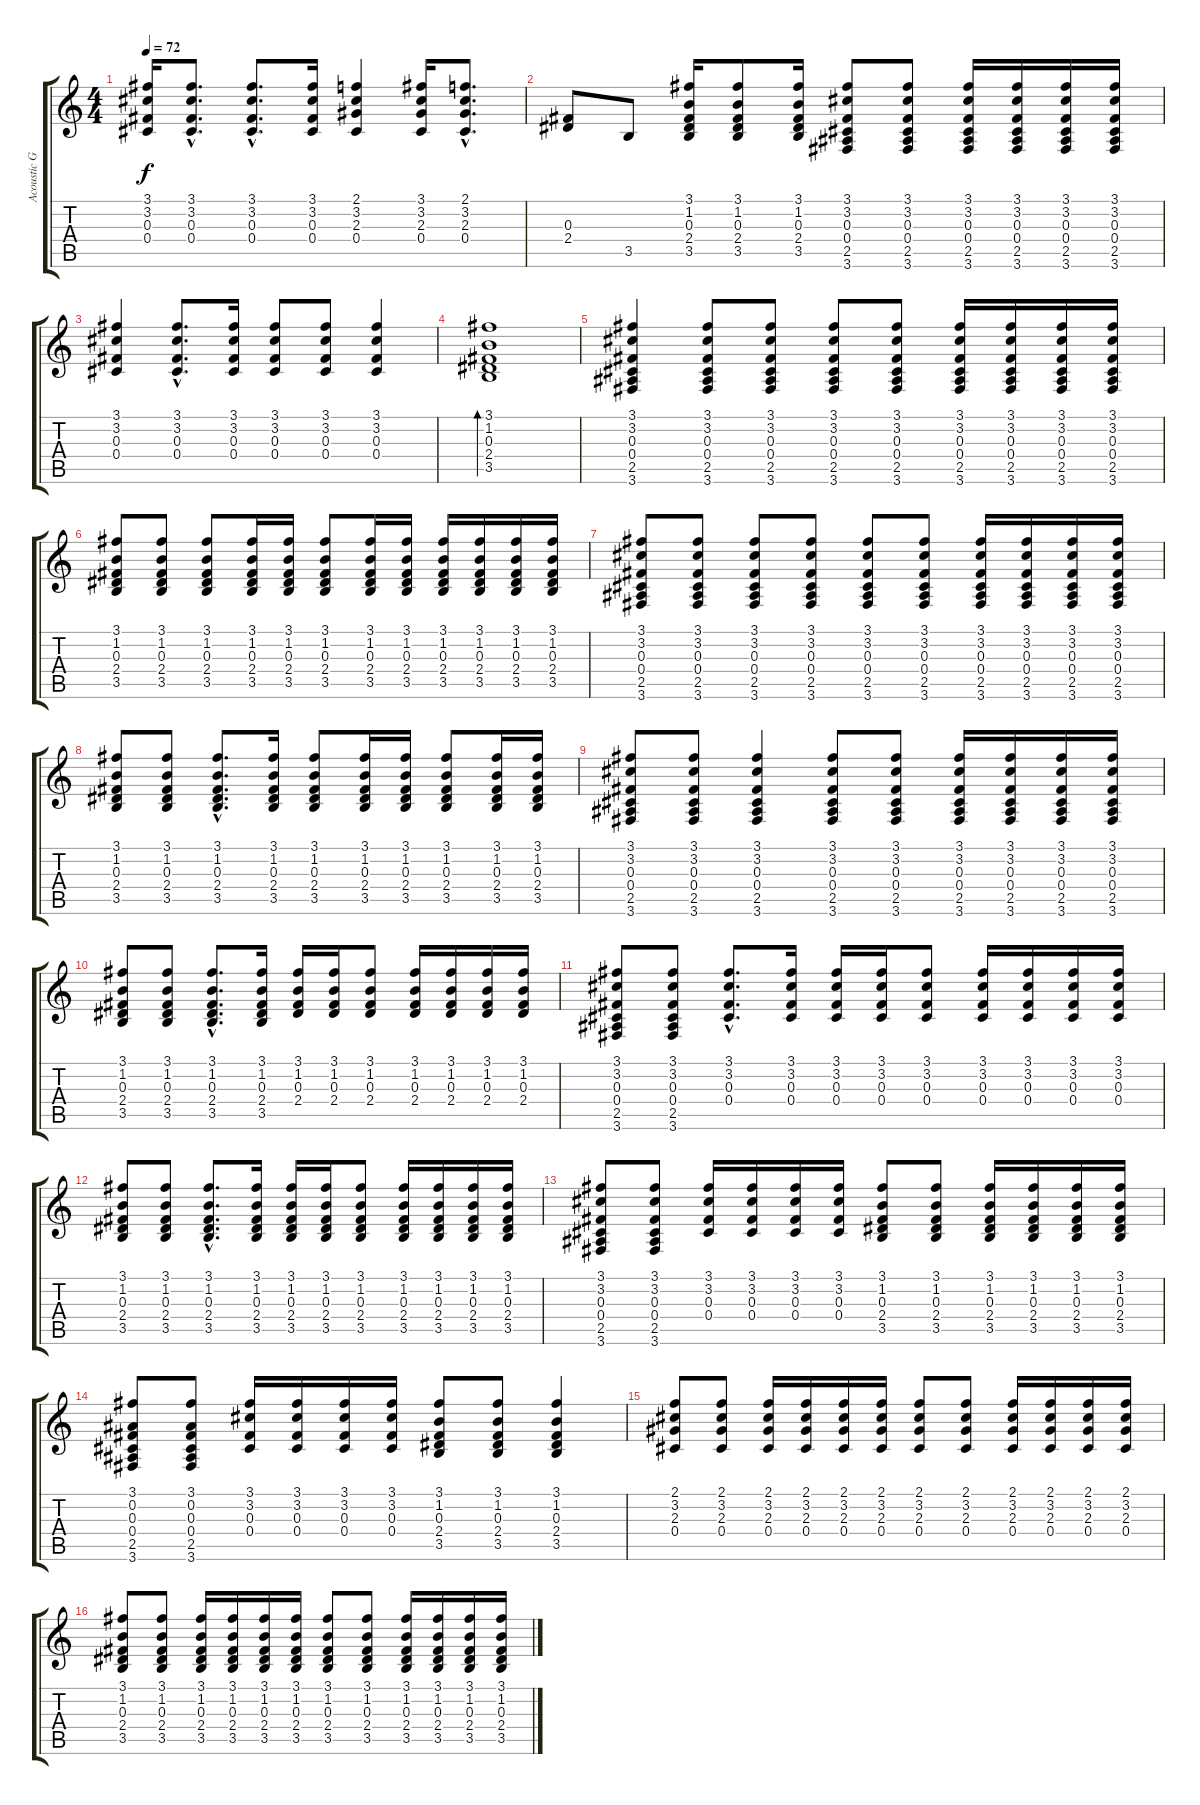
\track ("Acoustic Guitar" "Acoustic G") {instrument acousticguitarsteel}
\staff {score tabs}
\tuning (Eb4 Bb3 Gb3 Db3 Ab2 Eb2) {hide}
\ts (4 4)
\tempo 72
\clef g2
\ks c
(3.1 3.2 0.3 0.4).16{dy f} (3.1{hac} 3.2{hac} 0.3{hac} 0.4{hac}).8{d} (3.1{hac} 3.2{hac} 0.3{hac} 0.4{hac}).8{d} (3.1 3.2 0.3 0.4).16 (2.1 3.2 2.3 0.4).4 (3.1 3.2 2.3 0.4).16 (2.1{hac} 3.2{hac} 2.3{hac} 0.4{hac}).8{d} |
(0.3 2.4).8 3.5.8 (3.1 1.2 0.3 2.4 3.5).16 (3.1 1.2 0.3 2.4 3.5).8 (3.1 1.2 0.3 2.4 3.5).16 (3.1 3.2 0.3 0.4 2.5 3.6).8 (3.1 3.2 0.3 0.4 2.5 3.6).8 (3.1 3.2 0.3 0.4 2.5 3.6).16 (3.1 3.2 0.3 0.4 2.5 3.6).16 (3.1 3.2 0.3 0.4 2.5 3.6).16 (3.1 3.2 0.3 0.4 2.5 3.6).16 |
(3.1 3.2 0.3 0.4).4 (3.1{hac} 3.2{hac} 0.3{hac} 0.4{hac}).8{d} (3.1 3.2 0.3 0.4).16 (3.1 3.2 0.3 0.4).8 (3.1 3.2 0.3 0.4).8 (3.1 3.2 0.3 0.4).4 |
(3.1 1.2 0.3 2.4 3.5).1{bd 240} |
(3.1 3.2 0.3 0.4 2.5 3.6).4 (3.1 3.2 0.3 0.4 2.5 3.6).8 (3.1 3.2 0.3 0.4 2.5 3.6).8 (3.1 3.2 0.3 0.4 2.5 3.6).8 (3.1 3.2 0.3 0.4 2.5 3.6).8 (3.1 3.2 0.3 0.4 2.5 3.6).16 (3.1 3.2 0.3 0.4 2.5 3.6).16 (3.1 3.2 0.3 0.4 2.5 3.6).16 (3.1 3.2 0.3 0.4 2.5 3.6).16 |
(3.1 1.2 0.3 2.4 3.5).8 (3.1 1.2 0.3 2.4 3.5).8 (3.1 1.2 0.3 2.4 3.5).8 (3.1 1.2 0.3 2.4 3.5).16 (3.1 1.2 0.3 2.4 3.5).16 (3.1 1.2 0.3 2.4 3.5).8 (3.1 1.2 0.3 2.4 3.5).16 (3.1 1.2 0.3 2.4 3.5).16 (3.1 1.2 0.3 2.4 3.5).16 (3.1 1.2 0.3 2.4 3.5).16 (3.1 1.2 0.3 2.4 3.5).16 (3.1 1.2 0.3 2.4 3.5).16 |
(3.1 3.2 0.3 0.4 2.5 3.6).8 (3.1 3.2 0.3 0.4 2.5 3.6).8 (3.1 3.2 0.3 0.4 2.5 3.6).8 (3.1 3.2 0.3 0.4 2.5 3.6).8 (3.1 3.2 0.3 0.4 2.5 3.6).8 (3.1 3.2 0.3 0.4 2.5 3.6).8 (3.1 3.2 0.3 0.4 2.5 3.6).16 (3.1 3.2 0.3 0.4 2.5 3.6).16 (3.1 3.2 0.3 0.4 2.5 3.6).16 (3.1 3.2 0.3 0.4 2.5 3.6).16 |
(3.1 1.2 0.3 2.4 3.5).8 (3.1 1.2 0.3 2.4 3.5).8 (3.1{hac} 1.2{hac} 0.3{hac} 2.4{hac} 3.5{hac}).8{d} (3.1 1.2 0.3 2.4 3.5).16 (3.1 1.2 0.3 2.4 3.5).8 (3.1 1.2 0.3 2.4 3.5).16 (3.1 1.2 0.3 2.4 3.5).16 (3.1 1.2 0.3 2.4 3.5).8 (3.1 1.2 0.3 2.4 3.5).16 (3.1 1.2 0.3 2.4 3.5).16 |
(3.1 3.2 0.3 0.4 2.5 3.6).8 (3.1 3.2 0.3 0.4 2.5 3.6).8 (3.1 3.2 0.3 0.4 2.5 3.6).4 (3.1 3.2 0.3 0.4 2.5 3.6).8 (3.1 3.2 0.3 0.4 2.5 3.6).8 (3.1 3.2 0.3 0.4 2.5 3.6).16 (3.1 3.2 0.3 0.4 2.5 3.6).16 (3.1 3.2 0.3 0.4 2.5 3.6).16 (3.1 3.2 0.3 0.4 2.5 3.6).16 |
(3.1 1.2 0.3 2.4 3.5).8 (3.1 1.2 0.3 2.4 3.5).8 (3.1{hac} 1.2{hac} 0.3{hac} 2.4{hac} 3.5{hac}).8{d} (3.1 1.2 0.3 2.4 3.5).16 (3.1 1.2 0.3 2.4).16 (3.1 1.2 0.3 2.4).16 (3.1 1.2 0.3 2.4).8 (3.1 1.2 0.3 2.4).16 (3.1 1.2 0.3 2.4).16 (3.1 1.2 0.3 2.4).16 (3.1 1.2 0.3 2.4).16 |
(3.1 3.2 0.3 0.4 2.5 3.6).8 (3.1 3.2 0.3 0.4 2.5 3.6).8 (3.1{hac} 3.2{hac} 0.3{hac} 0.4{hac}).8{d} (3.1 3.2 0.3 0.4).16 (3.1 3.2 0.3 0.4).16 (3.1 3.2 0.3 0.4).16 (3.1 3.2 0.3 0.4).8 (3.1 3.2 0.3 0.4).16 (3.1 3.2 0.3 0.4).16 (3.1 3.2 0.3 0.4).16 (3.1 3.2 0.3 0.4).16 |
(3.1 1.2 0.3 2.4 3.5).8 (3.1 1.2 0.3 2.4 3.5).8 (3.1{hac} 1.2{hac} 0.3{hac} 2.4{hac} 3.5{hac}).8{d} (3.1 1.2 0.3 2.4 3.5).16 (3.1 1.2 0.3 2.4 3.5).16 (3.1 1.2 0.3 2.4 3.5).16 (3.1 1.2 0.3 2.4 3.5).8 (3.1 1.2 0.3 2.4 3.5).16 (3.1 1.2 0.3 2.4 3.5).16 (3.1 1.2 0.3 2.4 3.5).16 (3.1 1.2 0.3 2.4 3.5).16 |
(3.1 3.2 0.3 0.4 2.5 3.6).8 (3.1 3.2 0.3 0.4 2.5 3.6).8 (3.1 3.2 0.3 0.4).16 (3.1 3.2 0.3 0.4).16 (3.1 3.2 0.3 0.4).16 (3.1 3.2 0.3 0.4).16 (3.1 1.2 0.3 2.4 3.5).8 (3.1 1.2 0.3 2.4 3.5).8 (3.1 1.2 0.3 2.4 3.5).16 (3.1 1.2 0.3 2.4 3.5).16 (3.1 1.2 0.3 2.4 3.5).16 (3.1 1.2 0.3 2.4 3.5).16 |
(3.1 0.2 0.3 0.4 2.5 3.6).8 (3.1 0.2 0.3 0.4 2.5 3.6).8 (3.1 3.2 0.3 0.4).16 (3.1 3.2 0.3 0.4).16 (3.1 3.2 0.3 0.4).16 (3.1 3.2 0.3 0.4).16 (3.1 1.2 0.3 2.4 3.5).8 (3.1 1.2 0.3 2.4 3.5).8 (3.1 1.2 0.3 2.4 3.5).4 |
(2.1 3.2 2.3 0.4).8 (2.1 3.2 2.3 0.4).8 (2.1 3.2 2.3 0.4).16 (2.1 3.2 2.3 0.4).16 (2.1 3.2 2.3 0.4).16 (2.1 3.2 2.3 0.4).16 (2.1 3.2 2.3 0.4).8 (2.1 3.2 2.3 0.4).8 (2.1 3.2 2.3 0.4).16 (2.1 3.2 2.3 0.4).16 (2.1 3.2 2.3 0.4).16 (2.1 3.2 2.3 0.4).16 |
(3.1 1.2 0.3 2.4 3.5).8 (3.1 1.2 0.3 2.4 3.5).8 (3.1 1.2 0.3 2.4 3.5).16 (3.1 1.2 0.3 2.4 3.5).16 (3.1 1.2 0.3 2.4 3.5).16 (3.1 1.2 0.3 2.4 3.5).16 (3.1 1.2 0.3 2.4 3.5).8 (3.1 1.2 0.3 2.4 3.5).8 (3.1 1.2 0.3 2.4 3.5).16 (3.1 1.2 0.3 2.4 3.5).16 (3.1 1.2 0.3 2.4 3.5).16 (3.1 1.2 0.3 2.4 3.5).16
